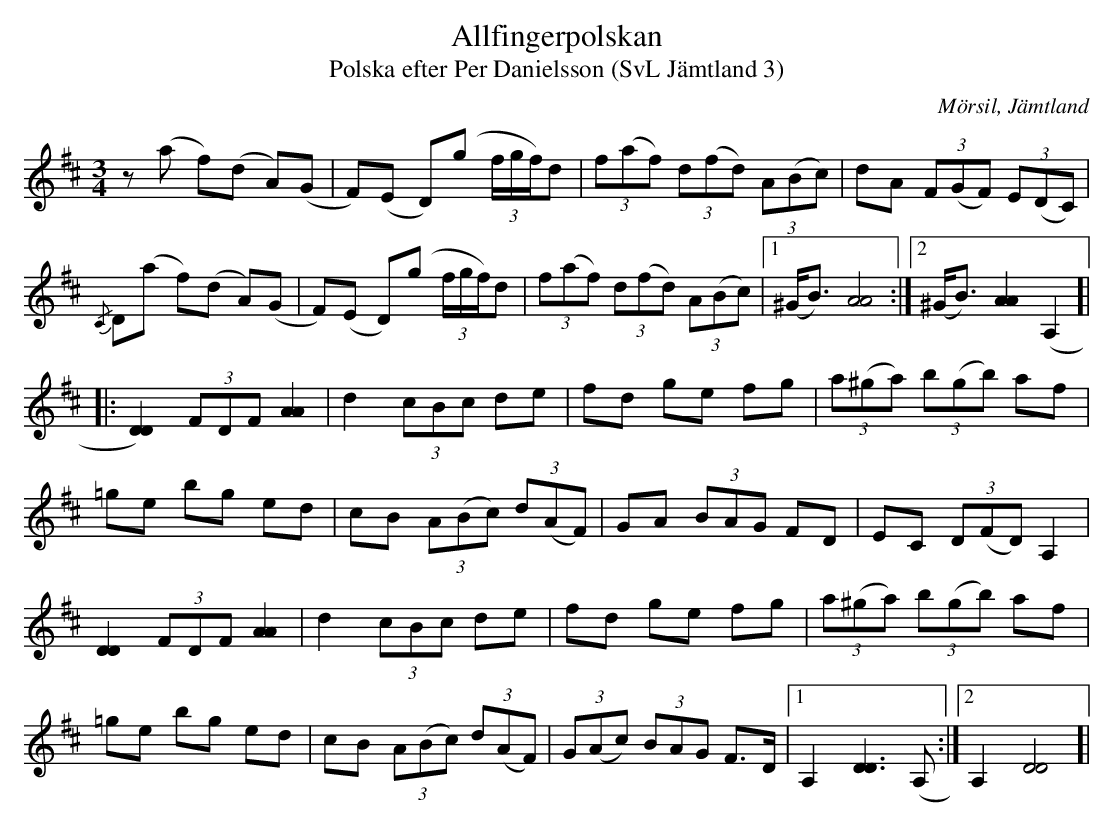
X:1
T:Allfingerpolskan
T:Polska efter Per Danielsson (SvL Jämtland 3)
O:Mörsil, Jämtland
M:3/4
L:1/8
K:D
z(a f)(d A)(G|F)(E D)(g (3f/g/f/)d|(3f(af) (3d(fd) (3A(Bc)|dA (3F(GF) (3E(DC)|
{/C}D(a f)(d A)(G|F)(E D)(g (3f/g/f/)d|(3f(af) (3d(fd) (3A(Bc)|1(^G<B) [AA]4:|2(^G<B) [AA]2 (A,2]|
|:[DD]2) (3FDF [AA]2|d2 (3cBc de|fd ge fg|(3a(^ga) (3b(gb) af|
=ge bg ed|cB (3A(Bc) (3d(AF)|GA (3BAG FD|EC (3D(FD) A,2|
[DD]2 (3FDF [AA]2|d2 (3cBc de|fd ge fg|(3a(^ga) (3b(gb) af|
=ge bg ed|cB (3A(Bc) (3d(AF)|(3G(Ac) (3BAG F>D|1A,2 [DD]3 (A,:|2A,2 [DD]4]|
